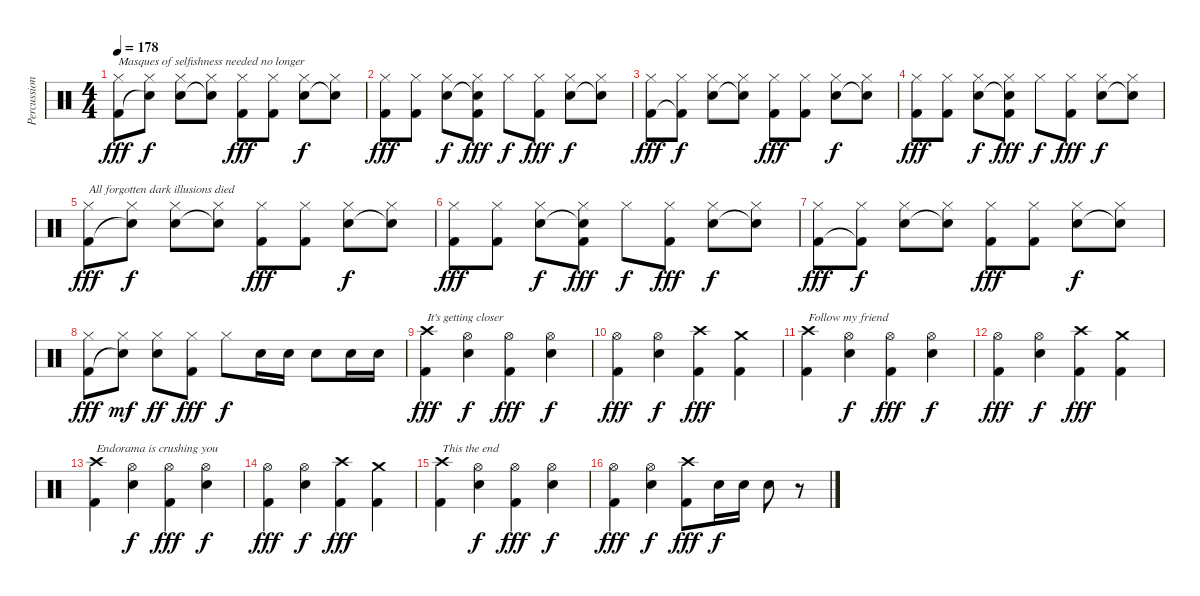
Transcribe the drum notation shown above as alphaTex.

\track ("Percussion" "Percussion") {instrument percussion}
\staff {score}
\articulation defaults
\ts (4 4)
\tempo 178
\clef neutral
\ks c
("Hi-Hat (closed)" "Kick (hit) 2").8{txt "Masques of selfishness needed no longer" dy fff} ("Hi-Hat (closed)" "Snare (hit)"{t}).8{dy f} ("Hi-Hat (closed)" "Snare (hit) 2").8 ("Hi-Hat (closed)" "Snare (hit)"{t}).8 ("Hi-Hat (closed)" "Kick (hit) 2").8{dy fff} ("Hi-Hat (closed)" "Kick (hit) 2").8 ("Hi-Hat (closed)" "Snare (hit) 2").8{dy f} ("Hi-Hat (closed)" "Snare (hit)"{t}).8 |
("Hi-Hat (closed)" "Kick (hit) 2").8{dy fff} ("Hi-Hat (closed)" "Kick (hit) 2").8 ("Hi-Hat (closed)" "Snare (hit) 2").8{dy f} ("Hi-Hat (closed)" "Snare (hit)"{t} "Kick (hit) 2").8{dy fff} "Hi-Hat (closed)".8{dy f} ("Hi-Hat (closed)" "Kick (hit) 2").8{dy fff} ("Hi-Hat (closed)" "Snare (hit) 2").8{dy f} ("Hi-Hat (closed)" "Snare (hit)"{t}).8 |
("Hi-Hat (closed)" "Kick (hit) 2").8{dy fff} ("Hi-Hat (closed)" "Kick (hit) 2"{t}).8{dy f} ("Hi-Hat (closed)" "Snare (hit) 2").8 ("Hi-Hat (closed)" "Snare (hit)"{t}).8 ("Hi-Hat (closed)" "Kick (hit) 2").8{dy fff} ("Hi-Hat (closed)" "Kick (hit) 2").8 ("Hi-Hat (closed)" "Snare (hit) 2").8{dy f} ("Hi-Hat (closed)" "Snare (hit)"{t}).8 |
("Hi-Hat (closed)" "Kick (hit) 2").8{dy fff} ("Hi-Hat (closed)" "Kick (hit) 2").8 ("Hi-Hat (closed)" "Snare (hit) 2").8{dy f} ("Hi-Hat (closed)" "Snare (hit)"{t} "Kick (hit) 2").8{dy fff} "Hi-Hat (closed)".8{dy f} ("Hi-Hat (closed)" "Kick (hit) 2").8{dy fff} ("Hi-Hat (closed)" "Snare (hit) 2").8{dy f} ("Hi-Hat (closed)" "Snare (hit)"{t}).8 |
("Hi-Hat (closed)" "Kick (hit) 2").8{txt "All forgotten dark illusions died" dy fff} ("Hi-Hat (closed)" "Snare (hit)"{t}).8{dy f} ("Hi-Hat (closed)" "Snare (hit) 2").8 ("Hi-Hat (closed)" "Snare (hit)"{t}).8 ("Hi-Hat (closed)" "Kick (hit) 2").8{dy fff} ("Hi-Hat (closed)" "Kick (hit) 2").8 ("Hi-Hat (closed)" "Snare (hit) 2").8{dy f} ("Hi-Hat (closed)" "Snare (hit)"{t}).8 |
("Hi-Hat (closed)" "Kick (hit) 2").8{dy fff} ("Hi-Hat (closed)" "Kick (hit) 2").8 ("Hi-Hat (closed)" "Snare (hit) 2").8{dy f} ("Hi-Hat (closed)" "Snare (hit)"{t} "Kick (hit) 2").8{dy fff} "Hi-Hat (closed)".8{dy f} ("Hi-Hat (closed)" "Kick (hit) 2").8{dy fff} ("Hi-Hat (closed)" "Snare (hit) 2").8{dy f} ("Hi-Hat (closed)" "Snare (hit)"{t}).8 |
("Hi-Hat (closed)" "Kick (hit) 2").8{dy fff} ("Hi-Hat (closed)" "Kick (hit) 2"{t}).8{dy f} ("Hi-Hat (closed)" "Snare (hit) 2").8 ("Hi-Hat (closed)" "Snare (hit)"{t}).8 ("Hi-Hat (closed)" "Kick (hit) 2").8{dy fff} ("Hi-Hat (closed)" "Kick (hit) 2").8 ("Hi-Hat (closed)" "Snare (hit) 2").8{dy f} ("Hi-Hat (closed)" "Snare (hit)"{t}).8 |
("Hi-Hat (closed)" "Kick (hit) 2").8{dy fff} ("Hi-Hat (closed)" "Snare (hit)"{t}).8{dy mf} ("Hi-Hat (closed)" "Snare (hit) 2").8{dy ff} ("Hi-Hat (closed)" "Kick (hit) 2").8{dy fff} "Hi-Hat (closed)".8{dy f} "Snare (hit) 2".16 "Snare (hit) 2".16 "Snare (hit) 2".8 "Snare (hit) 2".16 "Snare (hit) 2".16 |
("Crash high (hit)" "Kick (hit) 2").4{txt "It's getting closer" dy fff} ("Hi-Hat (open)" "Snare (hit) 2").4{dy f} ("Hi-Hat (open)" "Kick (hit) 2").4{dy fff} ("Hi-Hat (open)" "Snare (hit) 2").4{dy f} |
("Hi-Hat (open)" "Kick (hit) 2").4{dy fff} ("Hi-Hat (open)" "Snare (hit) 2").4{dy f} ("Crash high (hit)" "Kick (hit) 2").4{dy fff} ("Crash medium (hit)" "Kick (hit) 2").4 |
("Crash high (hit)" "Kick (hit) 2").4{txt "Follow my friend"} ("Hi-Hat (open)" "Snare (hit) 2").4{dy f} ("Hi-Hat (open)" "Kick (hit) 2").4{dy fff} ("Hi-Hat (open)" "Snare (hit) 2").4{dy f} |
("Hi-Hat (open)" "Kick (hit) 2").4{dy fff} ("Hi-Hat (open)" "Snare (hit) 2").4{dy f} ("Crash high (hit)" "Kick (hit) 2").4{dy fff} ("Crash medium (hit)" "Kick (hit) 2").4 |
("Crash high (hit)" "Kick (hit) 2").4{txt "Endorama is crushing you"} ("Hi-Hat (open)" "Snare (hit) 2").4{dy f} ("Hi-Hat (open)" "Kick (hit) 2").4{dy fff} ("Hi-Hat (open)" "Snare (hit) 2").4{dy f} |
("Hi-Hat (open)" "Kick (hit) 2").4{dy fff} ("Hi-Hat (open)" "Snare (hit) 2").4{dy f} ("Crash high (hit)" "Kick (hit) 2").4{dy fff} ("Crash medium (hit)" "Kick (hit) 2").4 |
("Crash high (hit)" "Kick (hit) 2").4{txt "This the end"} ("Hi-Hat (open)" "Snare (hit) 2").4{dy f} ("Hi-Hat (open)" "Kick (hit) 2").4{dy fff} ("Hi-Hat (open)" "Snare (hit) 2").4{dy f} |
("Hi-Hat (open)" "Kick (hit) 2").4{dy fff} ("Hi-Hat (open)" "Snare (hit) 2").4{dy f} ("Crash high (hit)" "Kick (hit) 2").8{dy fff} "Snare (hit) 2".16{dy f} "Snare (hit) 2".16 "Snare (hit) 2".8 r.8
